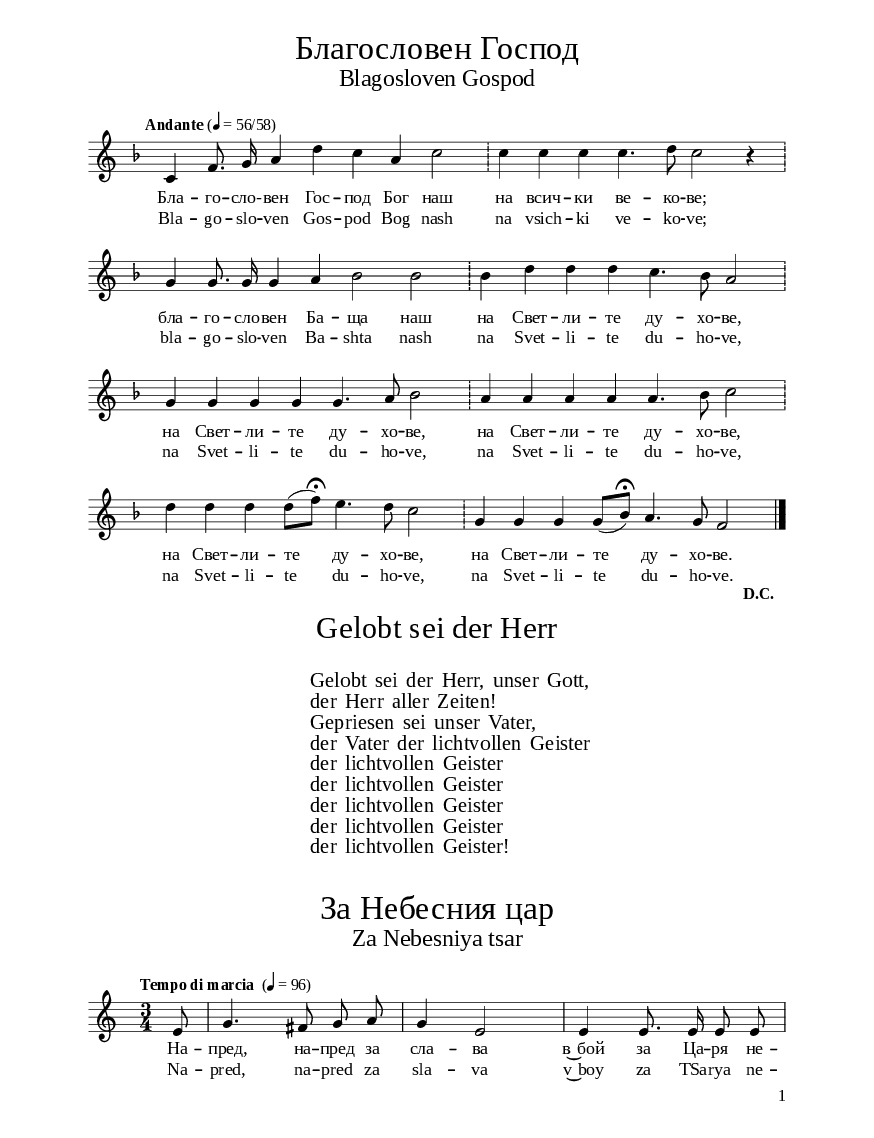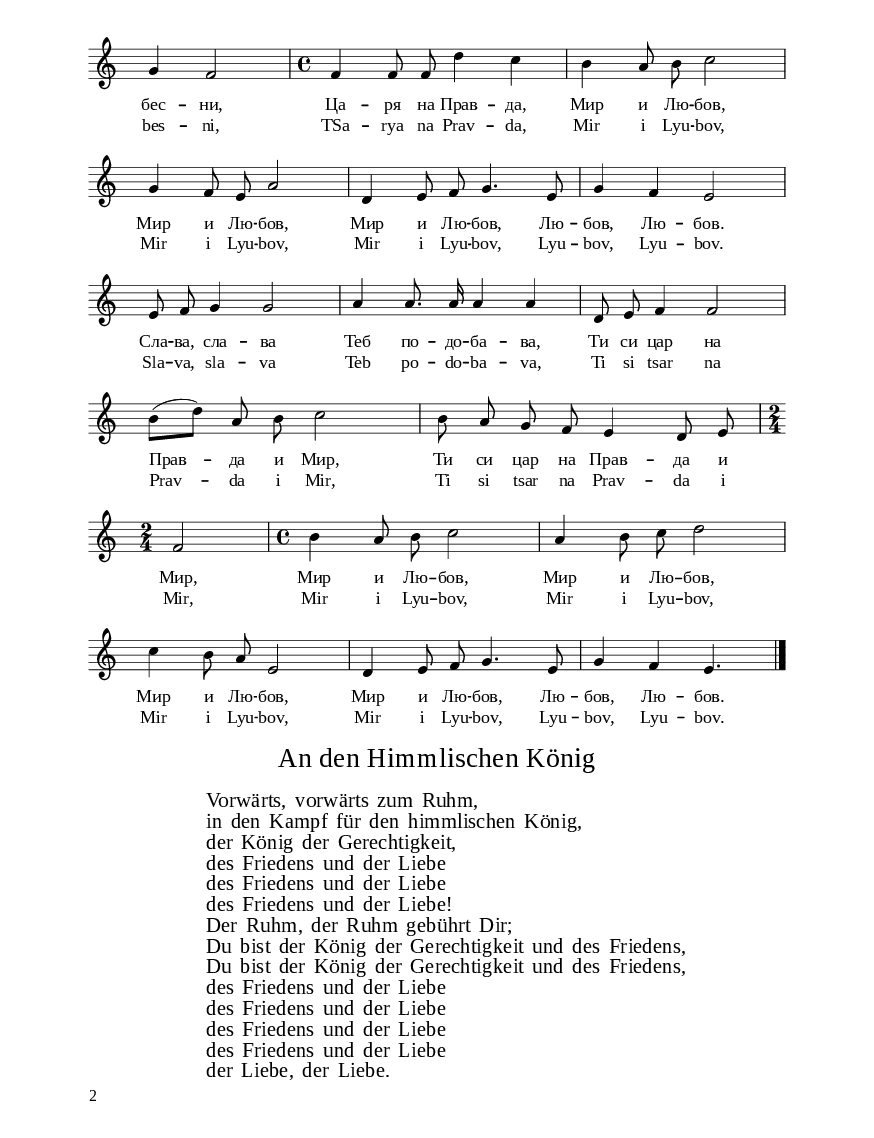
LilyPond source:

\version "2.24.0"

% include paper part and global functions
\include "include/globals.ily"

\bookpart {
  \label #'ref040
  \tocItem \markup "Благословен Господ – Blagosloven Gospod"
  \include "include/bookpart-paper.ily"
  \score {
    \include "include/score-layout.ily"

    \new Voice \absolute {
      \clef treble
      \omit Score.TimeSignature
      \cadenzaOn % allows custom bar lines
      \key f \major
      \tempoFunc "Andante" 4 "56/58"
      \autoBeamOff
      \autoBeamOff

      c'4 f'8. g'16 a'4 d'' c'' a' c''2 | \bar "!" c''4 c'' c'' c''4. d''8 c''2 r4 | \bar "!" \break
      g'4 g'8. g'16 g'4 a' bes'2 bes' | \bar "!" bes'4 d'' d'' d'' c''4. bes'8 a'2 | \bar "!" \break
      g'4 g' g' g' g'4. a'8 bes'2 | \bar "!" a'4 a' a' a' a'4. bes'8 c''2 | \bar "!" \break
      d''4 d'' d'' d''8 ([f'']) \fermata e''4. d''8 c''2 | \bar "!" g'4 g' g' g'8 ([ bes' ]) \fermata a'4. g'8 f'2 | \bar "|."
    }
    \addlyrics {
      Бла -- го --
      "сло-" -- вен Гос -- под Бог наш на всич -- ки ве
      -- ко -- ве; бла -- го -- сло -- вен Ба -- ща наш
      на Свет -- ли -- те ду -- хо -- ве, на Свет --
      ли -- те ду -- хо -- ве, на Свет -- ли -- те ду
      -- хо -- ве, на Свет -- ли -- те ду -- хо -- ве,
      на Свет -- ли -- те ду -- хо -- ве.}
      \addlyrics {
        Bla -- go --
        slo -- ven Gos -- pod Bog nash na vsich -- ki ve
        -- ko -- ve; bla -- go -- slo -- ven Ba -- shta nash
        na Svet -- li -- te du -- ho -- ve, na Svet --
        li -- te du -- ho -- ve, na Svet -- li -- te du
        -- ho -- ve, na Svet -- li -- te du -- ho -- ve,
        na Svet -- li -- te du -- ho -- ve.
      }

      \header {
        title = \titleFunc "Благословен Господ" "Blagosloven Gospod"
      }

      \midi{}

    } % score

    \markup \dc-one "D.C."

    % include foreign translation(s) of the song
    \version "2.20.0"

\markup \fill-line { \fontsize #6 "Gelobt sei der Herr" }
\markup \null
\markup \null
\markup \fontsize #+2.5 {
    \hspace #20
    \override #'(baseline-skip . 2)
    \column {
     \line { "   " }
       
\line { " "Gelobt sei der Herr, unser Gott,}

\line { " "der Herr aller Zeiten!}

\line { " "Gepriesen sei unser Vater,}

\line { " "der Vater der lichtvollen Geister}

\line { " "der lichtvollen Geister}

\line { " "der lichtvollen Geister}

\line { " "der lichtvollen Geister}

\line { " "der lichtvollen Geister}

\line { " "der lichtvollen Geister!}
                 
  }
}

    \markup \empty-two

    \label #'ref041
    \tocItem \markup "За Небесния цар – Za Nebesniya tsar"

    \include "include/bookpart-paper.ily"
    \score {
      \include "include/score-layout.ily"

      \new Voice \absolute  {
        \clef treble
        \key c \major
        \time 3/4
        \tempoFunc "Tempo di marcia " 4 "96"
        \autoBeamOff
        \partial 8


        e'8 | g'4. fis'8 g' a ' | g'4 e'2 | e'4 e'8. e'16 e'8 e' | \break

        g'4 f'2 | \time 4/4  f'4 f'8 f' d''4 c'' | b'4 a'8 b' c''2 \break |

        g'4 f'8 e' a'2 | d'4 e'8 f' g'4. e'8 | g'4 f' e'2 \break |

        e'8 f' g'4 g'2 | a'4 a'8. a'16 a'4 a' | d'8 e' f'4 f'2 \break |

        b'8 ([ d'' ]) a' b' c''2 | b'8 a' g' f' e'4 d'8 e' \break |

        \time 2/4  f'2 |  \time 4/4  b'4 a'8 b' c''2 |  a'4 b'8 c'' d''2 \break |

        c''4 b'8 a' e'2 | d'4 e'8 f' g'4. e'8 |  g'4 f' e'4. \bar "|."
      }

      \addlyrics {
        На -- пред,
        на -- пред за сла -- ва в~бой за Ца -- ря не --
        бес -- ни, Ца -- ря на Прав -- да, Мир и Лю --
        бов, Мир и Лю -- бов, Мир и Лю -- бов, Лю --
        бов, Лю -- бов. Сла -- ва, сла -- ва Теб по --
        до -- ба -- ва, Ти си цар на Прав -- да и Мир,
        Ти си цар на Прав -- да и Мир, Мир и Лю --
        бов, Мир и Лю -- бов, Мир и Лю -- бов, Мир и
        Лю -- бов, Лю -- бов, Лю -- бов.}
        \addlyrics {
          Na -- pred,
          na -- pred za sla -- va v~boy za TSa -- rya ne --
          bes -- ni, TSa -- rya na Prav -- da, Mir i Lyu --
          bov, Mir i Lyu -- bov, Mir i Lyu -- bov, Lyu --
          bov, Lyu -- bov. Sla -- va, sla -- va Teb po --
          do -- ba -- va, Ti si tsar na Prav -- da i Mir,
          Ti si tsar na Prav -- da i Mir, Mir i Lyu --
          bov, Mir i Lyu -- bov, Mir i Lyu -- bov, Mir i
          Lyu -- bov, Lyu -- bov, Lyu -- bov.}

          \header {
            title = \titleFunc "За Небесния цар" "Za Nebesniya tsar"
          }

          \midi{}

        } % score

        \version "2.22.1"

\markup \fill-line { \fontsize #deTitleFontSize "An den Himmlischen König" }
\markup \null
\markup \null
\markup \fontsize #deCoupletFontSize {
  \hspace #10
  \override #`(baseline-skip . ,deCoupletBaselineSkip)

  \column {

    \line { " "Vorwärts, vorwärts zum Ruhm,}

    \line { " "in den Kampf für den himmlischen König, }

    \line { " "der König der Gerechtigkeit,}

    \line { " "des Friedens und der Liebe}

    \line { " "des Friedens und der Liebe}

    \line { " "des Friedens und der Liebe!}

    \line { " "Der Ruhm, der Ruhm gebührt Dir;}

    \line { " "Du bist der König der Gerechtigkeit und des Friedens,}

    \line { " "Du bist der König der Gerechtigkeit und des Friedens,}

    \line { " "des Friedens und der Liebe}

    \line { " "des Friedens und der Liebe}

    \line { " "des Friedens und der Liebe}

    \line { " "des Friedens und der Liebe}

    \line { " "der Liebe, der Liebe.}

  }
}


      } % bookpart
